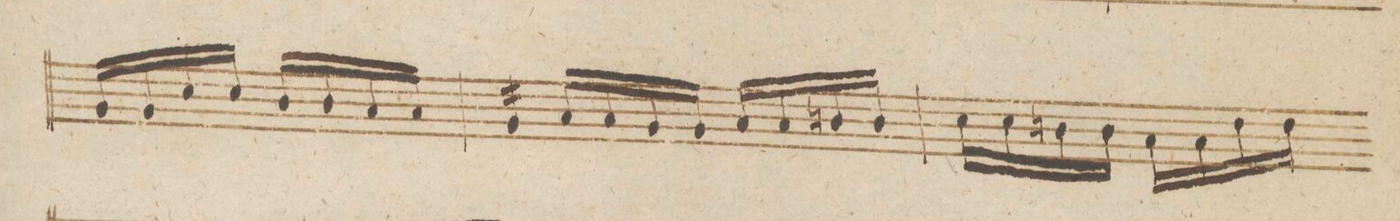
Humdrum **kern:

**kern	**dynam
*I"Violino 2do	*
*clefG2	*
*k[b-]	*
*met(c|)	*
*M3/4	*
16g/LL	.
16g/	.
16cc/	.
16cc/JJ	.
16b-/LL	.
16b-/	.
16a/	.
16a/JJ	.
=196	=196
*tremolo	*
16g/LL	.
16g/	.
16g/	.
16g/JJ	.
*Xtremolo	*
16a/LL	.
16a/	.
16g/	.
16g/JJ	.
16a/LL	.
16a/	.
16bn/	.
16b/JJ	.
=197	=197
16cc\LL	.
16cc\	.
16bn\	.
16b\JJ	.
16a\LL	.
16a\	.
16dd\	.
16dd\JJ	.
*-	*-
